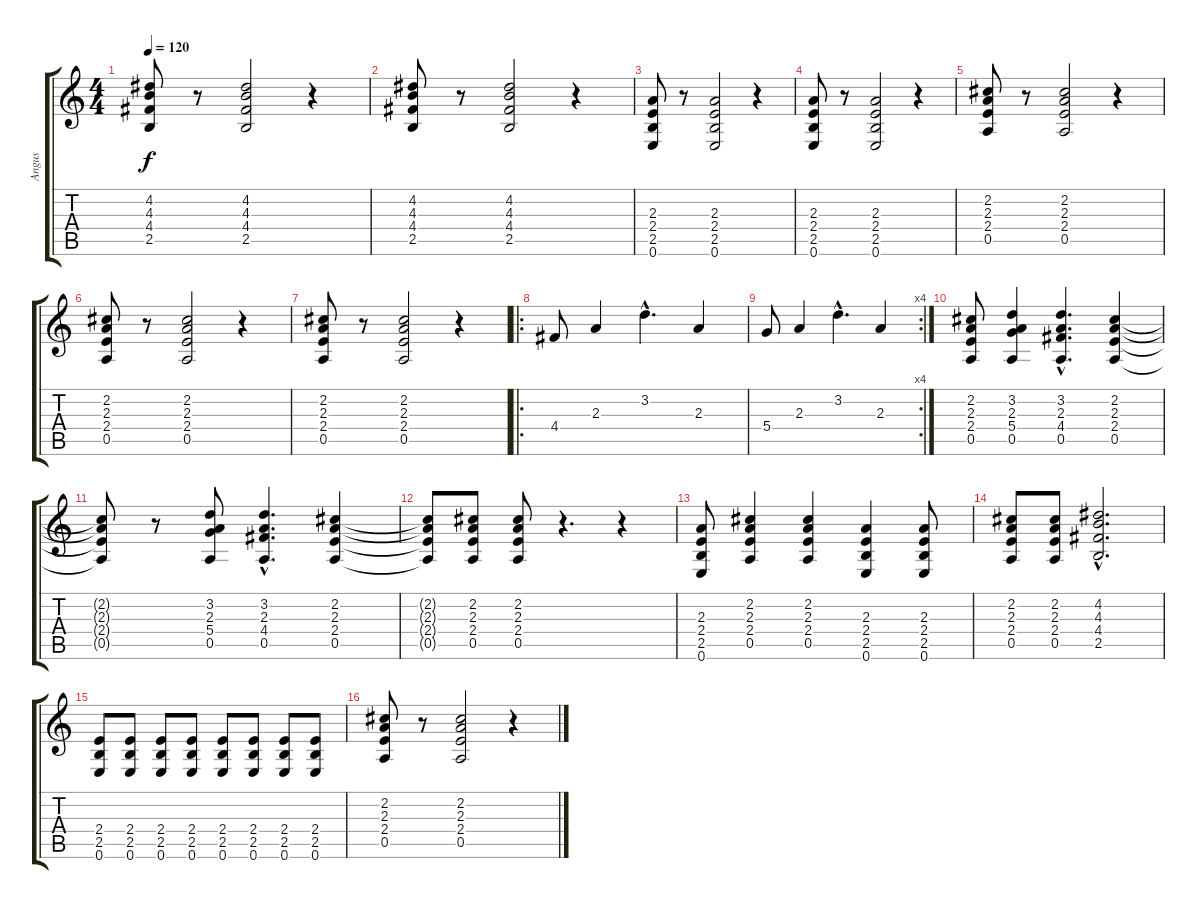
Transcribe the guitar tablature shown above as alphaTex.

\track ("Angus" "Angus") {instrument distortionguitar}
\staff {score tabs}
\tuning (E4 B3 G3 D3 A2 E2) {hide}
\ts (4 4)
\tempo 120
\clef g2
\ks c
(4.2 4.3 4.4 2.5).8{dy f} r.8 (4.2 4.3 4.4 2.5).2 r.4 |
(4.2 4.3 4.4 2.5).8 r.8 (4.2 4.3 4.4 2.5).2 r.4 |
(2.3 2.4 2.5 0.6).8 r.8 (2.3 2.4 2.5 0.6).2 r.4 |
(2.3 2.4 2.5 0.6).8 r.8 (2.3 2.4 2.5 0.6).2 r.4 |
(2.2 2.3 2.4 0.5).8 r.8 (2.2 2.3 2.4 0.5).2 r.4 |
(2.2 2.3 2.4 0.5).8 r.8 (2.2 2.3 2.4 0.5).2 r.4 |
(2.2 2.3 2.4 0.5).8 r.8 (2.2 2.3 2.4 0.5).2 r.4 |
\ro
4.4.8 2.3.4 3.2{hac}.4{d} 2.3.4 |
\rc 4
5.4.8 2.3.4 3.2{hac}.4{d} 2.3.4 |
(2.2 2.3 2.4 0.5).8 (3.2 2.3 5.4 0.5).4 (3.2{hac} 2.3{hac} 4.4{hac} 0.5{hac}).4{d} (2.2 2.3 2.4 0.5).4 |
(2.2{t} 2.3{t} 2.4{t} 0.5{t}).8 r.8 (3.2 2.3 5.4 0.5).8 (3.2{hac} 2.3{hac} 4.4{hac} 0.5{hac}).4{d} (2.2 2.3 2.4 0.5).4 |
(2.2{t} 2.3{t} 2.4{t} 0.5{t}).8 (2.2 2.3 2.4 0.5).8 (2.2 2.3 2.4 0.5).8 r.4{d} r.4 |
(2.3 2.4 2.5 0.6).8 (2.2 2.3 2.4 0.5).4 (2.2 2.3 2.4 0.5).4 (2.3 2.4 2.5 0.6).4 (2.3 2.4 2.5 0.6).8 |
(2.2 2.3 2.4 0.5).8 (2.2 2.3 2.4 0.5).8 (4.2{hac} 4.3{hac} 4.4{hac} 2.5{hac}).2{d} |
(2.4 2.5 0.6).8 (2.4 2.5 0.6).8 (2.4 2.5 0.6).8 (2.4 2.5 0.6).8 (2.4 2.5 0.6).8 (2.4 2.5 0.6).8 (2.4 2.5 0.6).8 (2.4 2.5 0.6).8 |
(2.2 2.3 2.4 0.5).8 r.8 (2.2 2.3 2.4 0.5).2 r.4
